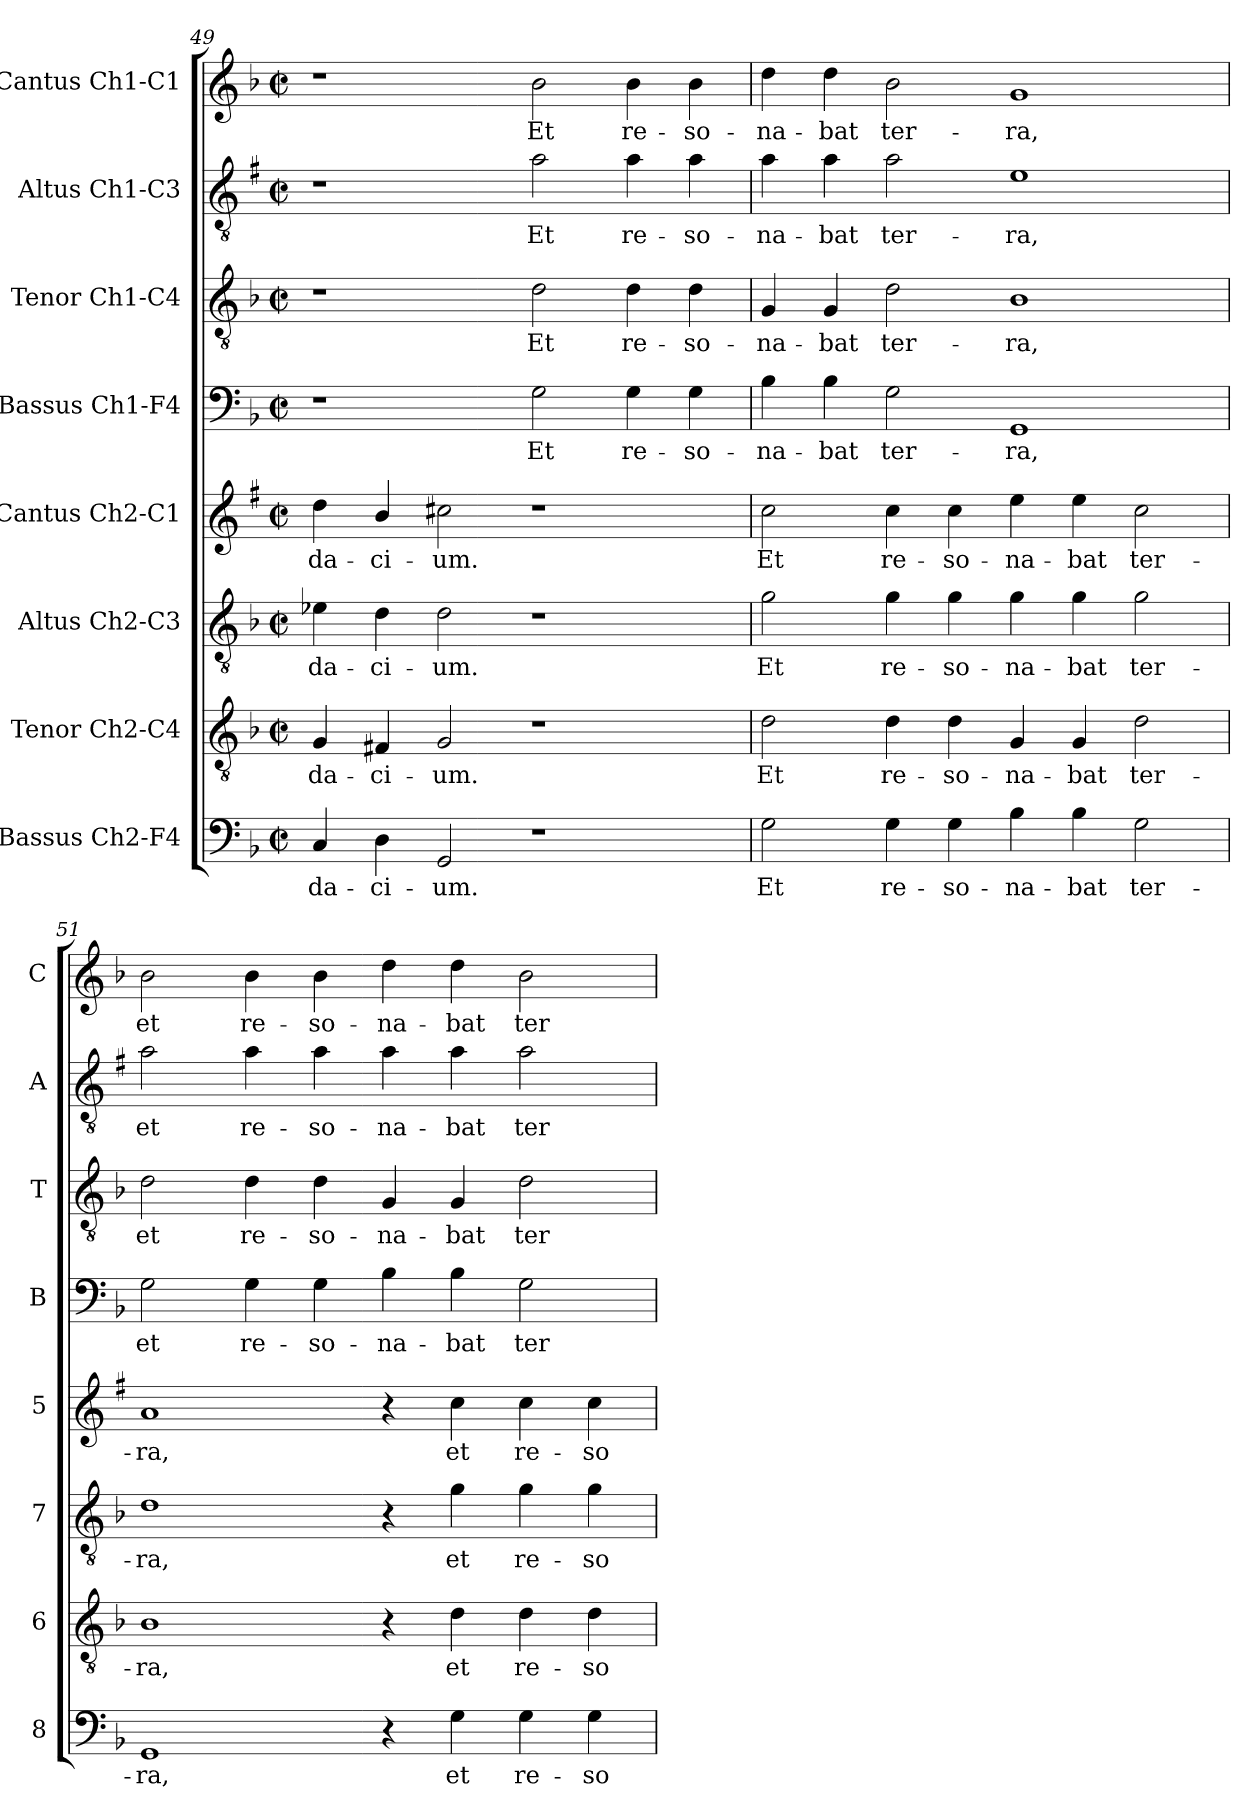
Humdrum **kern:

**kern	**text	**kern	**text	**kern	**text	**kern	**text	**kern	**text	**kern	**text	**kern	**text	**kern	**text
*part8	*part8	*part7	*part7	*part6	*part6	*part5	*part5	*part4	*part4	*part3	*part3	*part2	*part2	*part1	*part1
*staff8	*staff8	*staff7	*staff7	*staff6	*staff6	*staff5	*staff5	*staff4	*staff4	*staff3	*staff3	*staff2	*staff2	*staff1	*staff1
*I"Bassus Ch2-F4	*	*I"Tenor Ch2-C4	*	*I"Altus Ch2-C3	*	*I"Cantus Ch2-C1	*	*I"Bassus Ch1-F4	*	*I"Tenor Ch1-C4	*	*I"Altus Ch1-C3	*	*I"Cantus Ch1-C1	*
*I'8	*	*I'6	*	*I'7	*	*I'5	*	*I'B	*	*I'T	*	*I'A	*	*I'C	*
*clefF4	*	*clefGv2	*	*clefGv2	*	*clefG2	*	*clefF4	*	*clefGv2	*	*clefGv2	*	*clefG2	*
*	*	*	*	*	*	*ITrd1c2	*	*	*	*	*	*ITrd1c2	*	*	*
*k[b-]	*	*k[b-]	*	*k[b-]	*	*k[b-]	*	*k[b-]	*	*k[b-]	*	*k[b-]	*	*k[b-]	*
*F:	*	*F:	*	*F:	*	*F:	*	*F:	*	*F:	*	*F:	*	*F:	*
*M2/2	*	*M2/2	*	*M2/2	*	*M2/2	*	*M2/2	*	*M2/2	*	*M2/2	*	*M2/2	*
*met(c|)	*	*met(c|)	*	*met(c|)	*	*met(c|)	*	*met(c|)	*	*met(c|)	*	*met(c|)	*	*met(c|)	*
=49	=49	=49	=49	=49	=49	=49	=49	=49	=49	=49	=49	=49	=49	=49	=49
!	!LO:LY:b	!	!LO:LY:b	!	!LO:LY:b	!	!LO:LY:b	!	!	!	!	!	!	!	!
4C/	-da-	4G/	-da-	4e-X\	-da-	4cc\	-da-	1r	.	1r	.	1r	.	1r	.
!	!LO:LY:b	!	!LO:LY:b	!	!LO:LY:b	!	!LO:LY:b	!	!	!	!	!	!	!	!
4D\	-ci-	4F#X/	-ci-	4d\	-ci-	4a/	-ci-	.	.	.	.	.	.	.	.
!	!LO:LY:b	!	!LO:LY:b	!	!LO:LY:b	!	!LO:LY:b	!	!	!	!	!	!	!	!
2GG/	-um.	2G/	-um.	2d\	-um.	2bn\	-um.	.	.	.	.	.	.	.	.
!	!	!	!	!	!	!	!	!	!LO:LY:b	!	!LO:LY:b	!	!LO:LY:b	!	!LO:LY:b
1r	.	1r	.	1r	.	1r	.	2G\	Et	2d\	Et	2g\	Et	2b-\	Et
!	!	!	!	!	!	!	!	!	!LO:LY:b	!	!LO:LY:b	!	!LO:LY:b	!	!LO:LY:b
.	.	.	.	.	.	.	.	4G\	re-	4d\	re-	4g\	re-	4b-\	re-
!	!	!	!	!	!	!	!	!	!LO:LY:b	!	!LO:LY:b	!	!LO:LY:b	!	!LO:LY:b
.	.	.	.	.	.	.	.	4G\	-so-	4d\	-so-	4g\	-so-	4b-\	-so-
!!LO:PB:g=z
=50	=50	=50	=50	=50	=50	=50	=50	=50	=50	=50	=50	=50	=50	=50	=50
!	!LO:LY:b	!	!LO:LY:b	!	!LO:LY:b	!	!LO:LY:b	!	!LO:LY:b	!	!LO:LY:b	!	!LO:LY:b	!	!LO:LY:b
2G\	Et	2d\	Et	2g\	Et	2b-\	Et	4B-\	-na-	4G/	-na-	4g\	-na-	4dd\	-na-
!	!	!	!	!	!	!	!	!	!LO:LY:b	!	!LO:LY:b	!	!LO:LY:b	!	!LO:LY:b
.	.	.	.	.	.	.	.	4B-\	-bat	4G/	-bat	4g\	-bat	4dd\	-bat
!	!LO:LY:b	!	!LO:LY:b	!	!LO:LY:b	!	!LO:LY:b	!	!LO:LY:b	!	!LO:LY:b	!	!LO:LY:b	!	!LO:LY:b
4G\	re-	4d\	re-	4g\	re-	4b-\	re-	2G\	ter-	2d\	ter-	2g\	ter-	2b-\	ter-
!	!LO:LY:b	!	!LO:LY:b	!	!LO:LY:b	!	!LO:LY:b	!	!	!	!	!	!	!	!
4G\	-so-	4d\	-so-	4g\	-so-	4b-\	-so-	.	.	.	.	.	.	.	.
!	!LO:LY:b	!	!LO:LY:b	!	!LO:LY:b	!	!LO:LY:b	!	!LO:LY:b	!	!LO:LY:b	!	!LO:LY:b	!	!LO:LY:b
4B-\	-na-	4G/	-na-	4g\	-na-	4dd\	-na-	1GG	-ra,	1B-	-ra,	1d	-ra,	1g	-ra,
!	!LO:LY:b	!	!LO:LY:b	!	!LO:LY:b	!	!LO:LY:b	!	!	!	!	!	!	!	!
4B-\	-bat	4G/	-bat	4g\	-bat	4dd\	-bat	.	.	.	.	.	.	.	.
!	!LO:LY:b	!	!LO:LY:b	!	!LO:LY:b	!	!LO:LY:b	!	!	!	!	!	!	!	!
2G\	ter-	2d\	ter-	2g\	ter-	2b-\	ter-	.	.	.	.	.	.	.	.
!!LO:PB:g=z
=51	=51	=51	=51	=51	=51	=51	=51	=51	=51	=51	=51	=51	=51	=51	=51
!	!LO:LY:b	!	!LO:LY:b	!	!LO:LY:b	!	!LO:LY:b	!	!LO:LY:b	!	!LO:LY:b	!	!LO:LY:b	!	!LO:LY:b
1GG	-ra,	1B-	-ra,	1d	-ra,	1g	-ra,	2G\	et	2d\	et	2g\	et	2b-\	et
!	!	!	!	!	!	!	!	!	!LO:LY:b	!	!LO:LY:b	!	!LO:LY:b	!	!LO:LY:b
.	.	.	.	.	.	.	.	4G\	re-	4d\	re-	4g\	re-	4b-\	re-
!	!	!	!	!	!	!	!	!	!LO:LY:b	!	!LO:LY:b	!	!LO:LY:b	!	!LO:LY:b
.	.	.	.	.	.	.	.	4G\	-so-	4d\	-so-	4g\	-so-	4b-\	-so-
!	!	!	!	!	!	!	!	!	!LO:LY:b	!	!LO:LY:b	!	!LO:LY:b	!	!LO:LY:b
4r	.	4r	.	4r	.	4r	.	4B-\	-na-	4G/	-na-	4g\	-na-	4dd\	-na-
!	!LO:LY:b	!	!LO:LY:b	!	!LO:LY:b	!	!LO:LY:b	!	!LO:LY:b	!	!LO:LY:b	!	!LO:LY:b	!	!LO:LY:b
4G\	et	4d\	et	4g\	et	4b-\	et	4B-\	-bat	4G/	-bat	4g\	-bat	4dd\	-bat
!	!LO:LY:b	!	!LO:LY:b	!	!LO:LY:b	!	!LO:LY:b	!	!LO:LY:b	!	!LO:LY:b	!	!LO:LY:b	!	!LO:LY:b
4G\	re-	4d\	re-	4g\	re-	4b-\	re-	2G\	ter-	2d\	ter-	2g\	ter-	2b-\	ter-
!	!LO:LY:b	!	!LO:LY:b	!	!LO:LY:b	!	!LO:LY:b	!	!	!	!	!	!	!	!
4G\	-so-	4d\	-so-	4g\	-so-	4b-\	-so-	.	.	.	.	.	.	.	.
=	=	=	=	=	=	=	=	=	=	=	=	=	=	=	=
*-	*-	*-	*-	*-	*-	*-	*-	*-	*-	*-	*-	*-	*-	*-	*-
